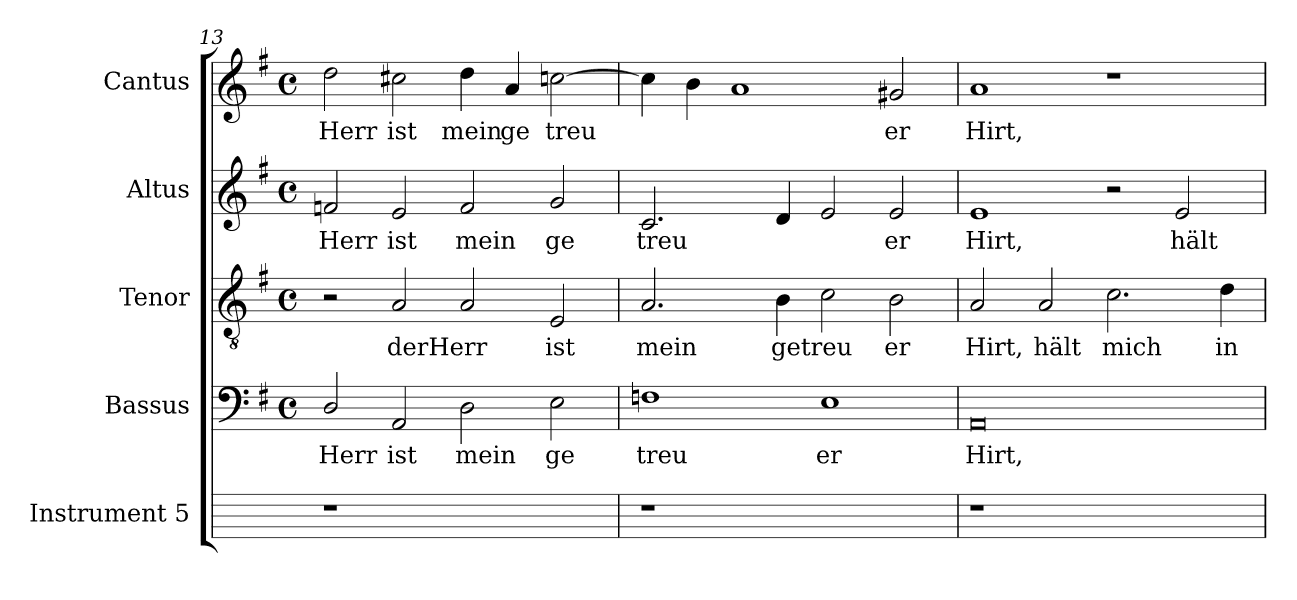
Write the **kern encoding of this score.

**kern	**kern	**text	**kern	**text	**kern	**text	**kern	**text
*part5	*part4	*part4	*part3	*part3	*part2	*part2	*part1	*part1
*staff5	*staff4	*staff4	*staff3	*staff3	*staff2	*staff2	*staff1	*staff1
*I"Instrument 5	*I"Bassus	*	*I"Tenor	*	*I"Altus	*	*I"Cantus	*
!!LO:LB:g=z
*	*clefF4	*	*clefGv2	*	*clefG2	*	*clefG2	*
*	*k[f#]	*	*k[f#]	*	*k[f#]	*	*k[f#]	*
*	*G:	*	*G:	*	*G:	*	*G:	*
*	*M4/4	*	*M4/4	*	*M4/4	*	*M4/4	*
*	*met(c)	*	*met(c)	*	*met(c)	*	*met(c)	*
=13	=13	=13	=13	=13	=13	=13	=13	=13
!	!	!LO:LY:b:cj	!	!	!	!LO:LY:b:cj	!	!LO:LY:b:cj
1r	2D/	Herr	2r	.	2fn/	Herr	2dd\	Herr
!	!	!LO:LY:b:cj	!	!LO:LY:b	!	!LO:LY:b:cj	!	!LO:LY:b:cj
.	2AA/	ist	2A/	derHerr	2e/	ist	2cc#X\	ist
!	!	!LO:LY:b:cj	!	!	!	!LO:LY:b:cj	!	!LO:LY:b:cj
1ryy	2D\	mein	2A/	.	2f/	mein	4dd\	mein
!	!	!	!	!	!	!	!	!LO:LY:b:cj
.	.	.	.	.	.	.	4a/	ge
!	!	!LO:LY:b:cj	!	!LO:LY:b:cj	!	!LO:LY:b:cj	!	!LO:LY:b
.	2E\	ge	2E/	ist	2g/	ge	[>2ccn\	treu
=14	=14	=14	=14	=14	=14	=14	=14	=14
!	!	!LO:LY:b:cj	!	!LO:LY:b:cj	!	!LO:LY:b	!	!
1r	1Fn	treu	2.A/	mein	2.c/	treu	4cc\]	.
.	.	.	.	.	.	.	4b\	.
.	.	.	.	.	.	.	1a	.
!	!	!	!	!LO:LY:b	!	!	!	!
.	.	.	4B\	getreu	4d/	.	.	.
!	!	!LO:LY:b:cj	!	!	!	!	!	!
1ryy	1E	er	2c\	.	2e/	.	.	.
!	!	!	!	!LO:LY:b:cj	!	!LO:LY:b:cj	!	!LO:LY:b:cj
.	.	.	2B\	er	2e/	er	2g#X/	er
=15	=15	=15	=15	=15	=15	=15	=15	=15
!	!	!LO:LY:b:cj	!	!LO:LY:b:cj	!	!LO:LY:b:cj	!	!LO:LY:b:cj
1r	0AA	Hirt,	2A/	Hirt,	1e	Hirt,	1a	Hirt,
!	!	!	!	!LO:LY:b:cj	!	!	!	!
.	.	.	2A/	hält	.	.	.	.
!	!	!	!	!LO:LY:b:cj	!	!	!	!
1ryy	.	.	2.c\	mich	2r	.	1r	.
!	!	!	!	!	!	!LO:LY:b:cj	!	!
.	.	.	.	.	2e/	hält	.	.
!	!	!	!	!LO:LY:b:cj	!	!	!	!
.	.	.	4d\	in	.	.	.	.
=	=	=	=	=	=	=	=	=
*-	*-	*-	*-	*-	*-	*-	*-	*-
